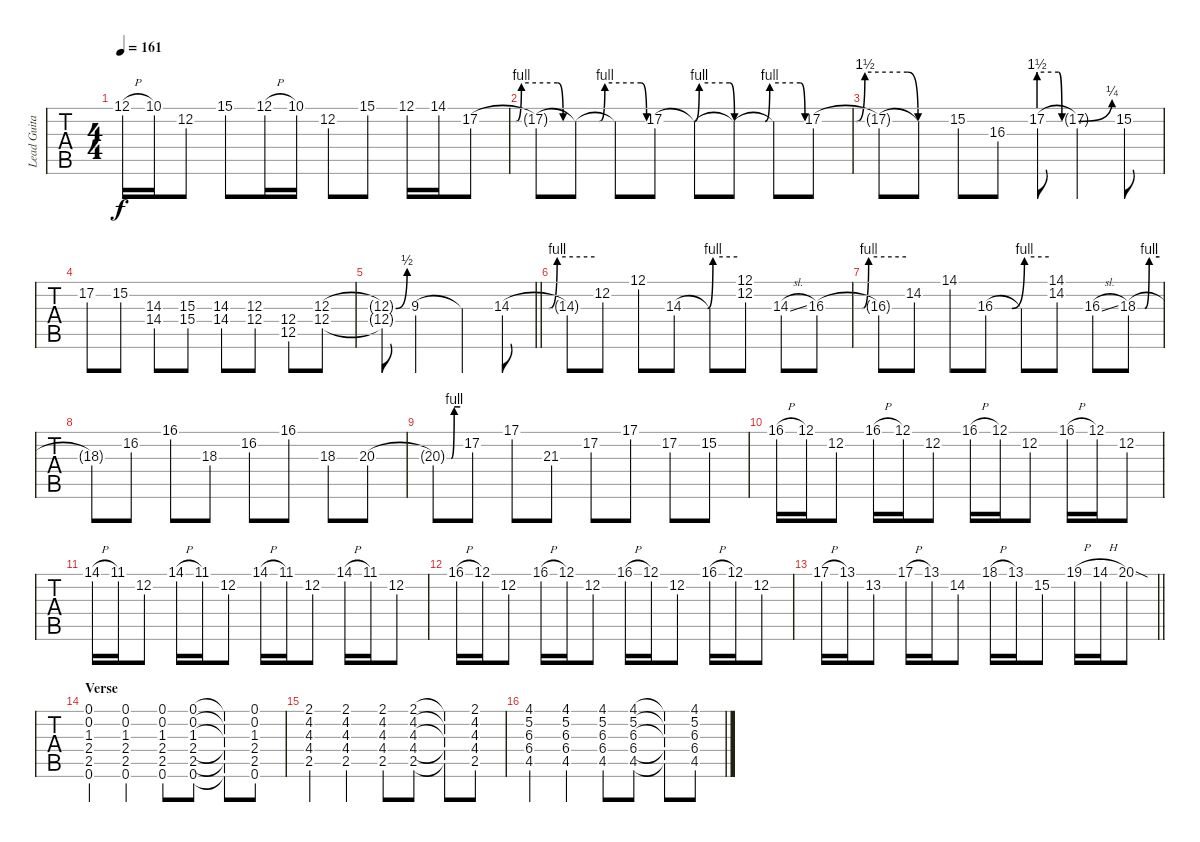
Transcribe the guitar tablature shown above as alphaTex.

\track ("Lead Guitar" "Lead Guita") {instrument overdrivenguitar}
\staff {tabs}
\tuning (E4 B3 G3 D3 A2 E2) {hide}
\ts (4 4)
\tempo 161
\clef g2
\ks e
12.1{h}.16{dy f} 10.1.16 12.2.8 15.1.8 12.1{h}.16 10.1.16 12.2.8 15.1.8 12.1.16 14.1.16 17.2{be (custom 0 0 13 0 15 4 28 4 30 0 43 0 45 4 58 4 60 0)}.8 |
17.2{t}.8 17.2{t}.8 17.2{t}.8 17.2{be (custom 0 0 13 0 15 4 28 4 30 0 43 0 45 4 58 4 60 0)}.8 17.2{t}.8 17.2{t}.8 17.2{t}.8 17.2{be (custom 0 0 16 0 20 6 40 6 45 0 60 0)}.8 |
17.2{t}.8 17.2{t}.8 15.2.8 16.3.8 17.2{be (custom 0 6 30 6 35 0 60 0)}.8 17.2{be (bend 0 0 60 1) t}.4 15.2.8 |
17.2.8 15.2.8 (14.3 14.4).8 (15.3 15.4).8 (14.3 14.4).8 (12.3 12.4).8 (12.4 12.5).8 (12.3 12.4).8 |
\barLineRight lightlight
(12.3{be (bend 0 0 60 2) t} 12.4{t}).8 9.3.2 9.3{t}.4 14.3{be (custom 0 0 27 0 33 4 60 4)}.8 |
14.3{t}.8 12.2.8 12.1.8 14.3{be (custom 0 0 27 0 33 4 60 4)}.8 14.3{t}.8 (12.1 12.2).8 14.3{sl}.8 16.3{be (custom 0 0 27 0 32 4 60 4)}.8 |
16.3{t}.8 14.2.8 14.1.8 16.3{be (custom 0 0 19 0 33 4 60 4)}.8 16.3{t}.8 (14.1 14.2).8 16.3{sl}.8 18.3{be (custom 0 0 20 0 32 4 60 4)}.8 |
18.3{t}.8 16.2.8 16.1.8 18.3.8 16.2.8 16.1.8 18.3.8 20.3.8 |
20.3{be (custom 0 0 20 0 33 4 60 4) t}.8 17.2.8 17.1.8 21.3.8 17.2.8 17.1.8 17.2.8 15.2.8 |
16.1{h}.16 12.1.16 12.2.8 16.1{h}.16 12.1.16 12.2.8 16.1{h}.16 12.1.16 12.2.8 16.1{h}.16 12.1.16 12.2.8 |
14.1{h}.16 11.1.16 12.2.8 14.1{h}.16 11.1.16 12.2.8 14.1{h}.16 11.1.16 12.2.8 14.1{h}.16 11.1.16 12.2.8 |
16.1{h}.16 12.1.16 12.2.8 16.1{h}.16 12.1.16 12.2.8 16.1{h}.16 12.1.16 12.2.8 16.1{h}.16 12.1.16 12.2.8 |
\barLineRight lightlight
17.1{h}.16 13.1.16 13.2.8 17.1{h}.16 13.1.16 14.2.8 18.1{h}.16 13.1.16 15.2.8 19.1{h}.16 14.1{h}.16 20.1{sod}.8 |
\section ("" "Verse")
(0.1 0.2 1.3 2.4 2.5 0.6).4{volume 15} (0.1 0.2 1.3 2.4 2.5 0.6).4 (0.1 0.2 1.3 2.4 2.5 0.6).8 (0.1 0.2 1.3 2.4 2.5 0.6).8 (0.1{t} 0.2{t} 1.3{t} 2.4{t} 2.5{t} 0.6{t}).8 (0.1 0.2 1.3 2.4 2.5 0.6).8 |
(2.1 4.2 4.3 4.4 2.5).4 (2.1 4.2 4.3 4.4 2.5).4 (2.1 4.2 4.3 4.4 2.5).8 (2.1 4.2 4.3 4.4 2.5).8 (2.1{t} 4.2{t} 4.3{t} 4.4{t} 2.5{t}).8 (2.1 4.2 4.3 4.4 2.5).8 |
(4.1 5.2 6.3 6.4 4.5).4 (4.1 5.2 6.3 6.4 4.5).4 (4.1 5.2 6.3 6.4 4.5).8 (4.1 5.2 6.3 6.4 4.5).8 (4.1{t} 5.2{t} 6.3{t} 6.4{t} 4.5{t}).8 (4.1 5.2 6.3 6.4 4.5).8
